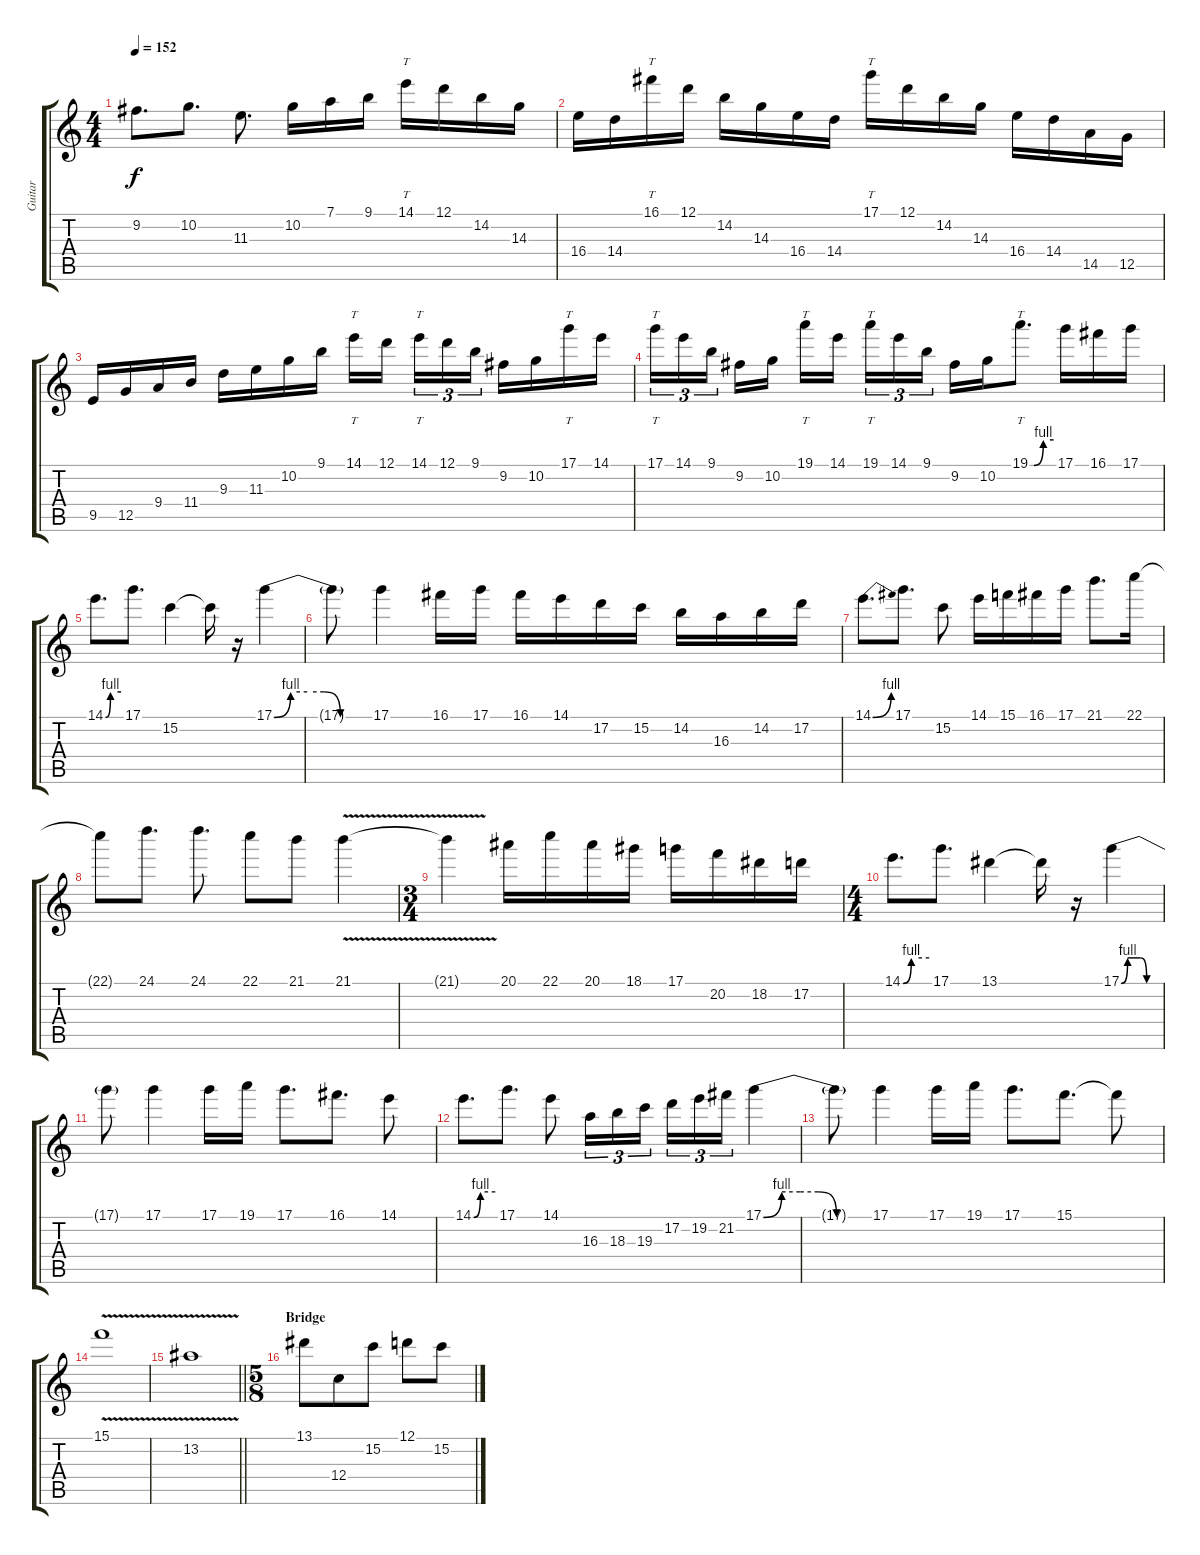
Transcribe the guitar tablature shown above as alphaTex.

\track ("Guitar" "Guitar") {instrument distortionguitar}
\staff {score tabs}
\tuning (D4 A3 F3 C3 G2 C2) {hide}
\ts (4 4)
\tempo 152
\clef g2
\ks c
9.2.8{d dy f} 10.2.8{d} 11.3.8{d} 10.2.16 7.1.16 9.1.16 14.1.16{tt} 12.1.16 14.2.16 14.3.16 |
16.4.16 14.4.16 16.1.16{tt} 12.1.16 14.2.16 14.3.16 16.4.16 14.4.16 17.1.16{tt} 12.1.16 14.2.16 14.3.16 16.4.16 14.4.16 14.5.16 12.5.16 |
9.5.16 12.5.16 9.4.16 11.4.16 9.3.16 11.3.16 10.2.16 9.1.16 14.1.16{tt} 12.1.16 14.1.16{tt tu (3 2)} 12.1.16{tu (3 2)} 9.1.16{tu (3 2)} 9.2.16 10.2.16 17.1.16{tt} 14.1.16 |
17.1.16{tt tu (3 2)} 14.1.16{tu (3 2)} 9.1.16{tu (3 2)} 9.2.16 10.2.16 19.1.16{tt} 14.1.16 19.1.16{tt tu (3 2)} 14.1.16{tu (3 2)} 9.1.16{tu (3 2)} 9.2.16 10.2.16 19.1{be (custom 0 0 10 0 34 4 60 4)}.8{tt d} 17.1.16 16.1.16 17.1.16 |
14.1{be (custom 0 0 2 0 20 4 60 4)}.8{d} 17.1.8{d} 15.2.4 15.2{t}.16 r.16 17.1{be (custom 0 0 10 4 20 4 30 4 40 0 60 0)}.4 |
17.1{t}.8 17.1.4 16.1.16 17.1.16 16.1.16 14.1.16 17.2.16 15.2.16 14.2.16 16.3.16 14.2.16 17.2.16 |
14.1{be (bend 0 0 60 4)}.8{d} 17.1.8{d} 15.2.8 14.1.16 15.1.16 16.1.16 17.1.16 21.1.8{d} 22.1.16 |
22.1{t}.8 24.1.8{d} 24.1.8{d} 22.1.8 21.1.8 21.1{v}.4 |
\ts (3 4)
21.1{t}.4 20.1.16 22.1.16 20.1.16 18.1.16 17.1.16 20.2.16 18.2.16 17.2.16 |
\ts (4 4)
14.1{be (custom 0 0 2 0 20 4 60 4)}.8{d} 17.1.8{d} 13.1.4 13.1{t}.16 r.16 17.1{be (custom 0 0 10 4 20 4 30 4 40 0 60 0)}.4 |
17.1{t}.8 17.1.4 17.1.16 19.1.16 17.1.8{d} 16.1.8{d} 14.1.8 |
14.1{be (custom 0 0 2 0 20 4 60 4)}.8{d} 17.1.8{d} 14.1.8 16.3.16{tu (3 2)} 18.3.16{tu (3 2)} 19.3.16{tu (3 2)} 17.2.16{tu (3 2)} 19.2.16{tu (3 2)} 21.2.16{tu (3 2)} 17.1{be (custom 0 0 10 4 20 4 30 4 40 0 60 0)}.4 |
17.1{t}.8 17.1.4 17.1.16 19.1.16 17.1.8{d} 15.1.8{d} 15.1{t}.8 |
15.1{v}.1 |
\barLineRight lightlight
13.2{v}.1 |
\ts (5 8)
\section ("" "Bridge")
13.1.8 12.4.8 15.2.8 12.1.8 15.2.8
